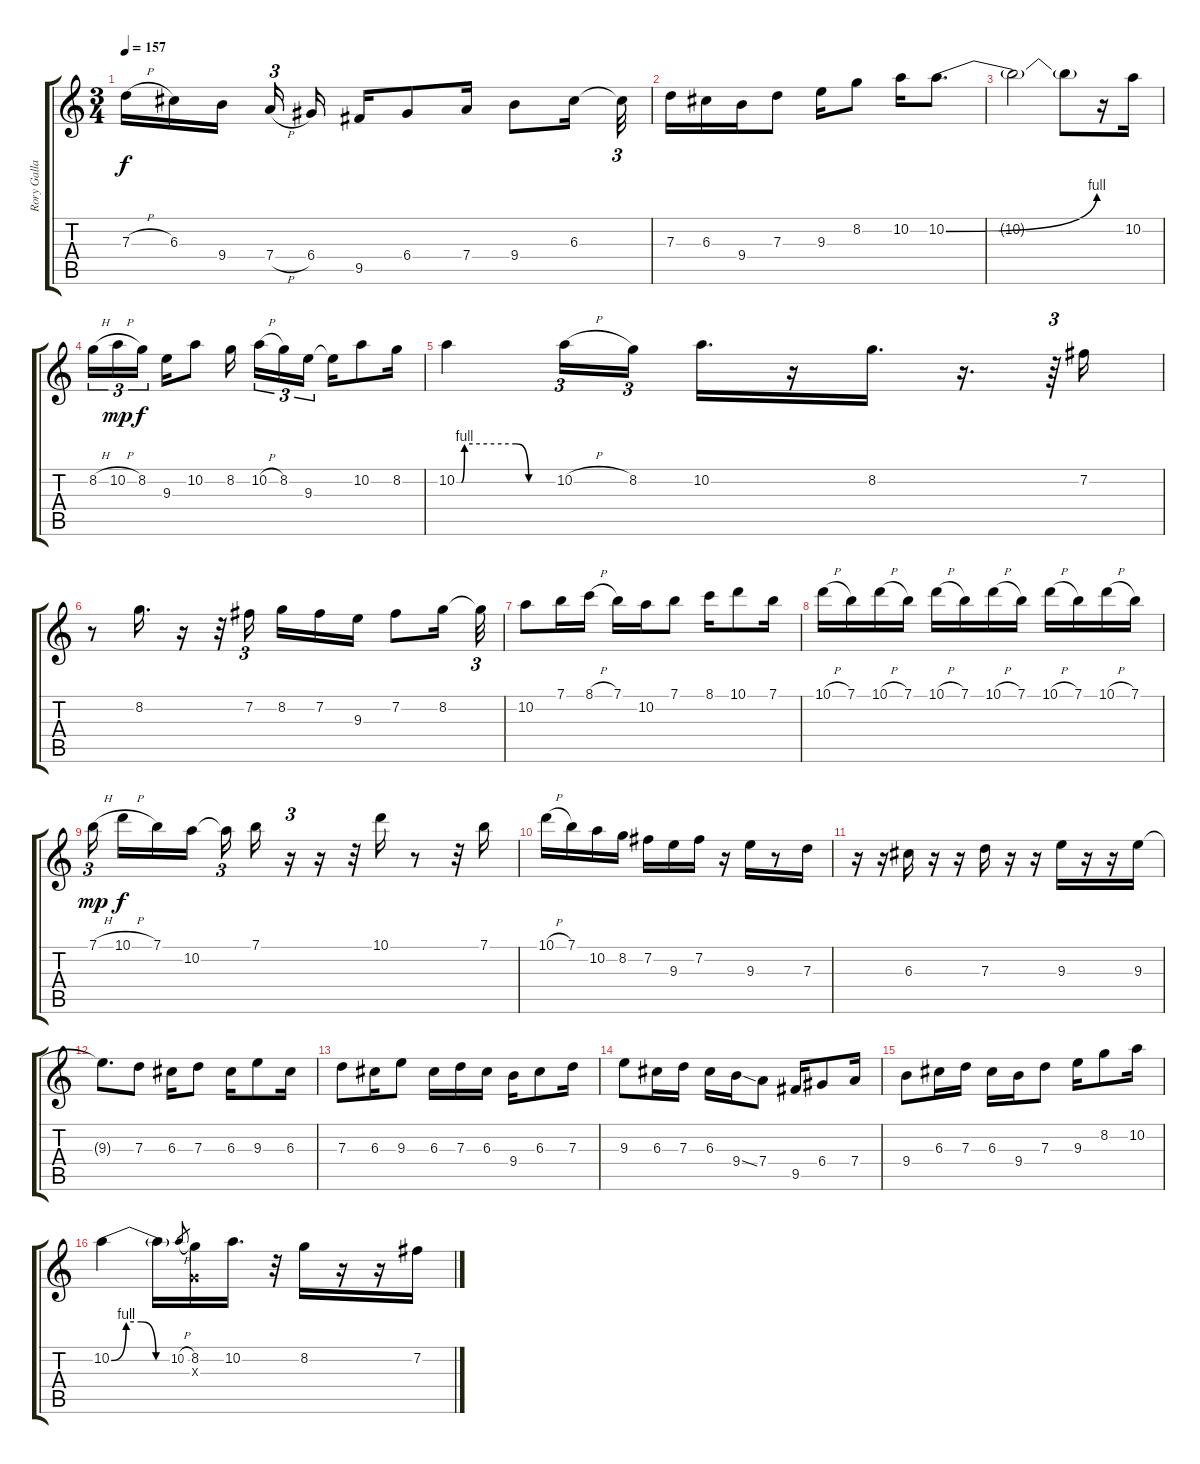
\track ("Rory Gallagher (For Sound)" "Rory Galla") {instrument electricguitarclean}
\staff {score tabs}
\tuning (E4 B3 G3 D3 A2 E2) {hide}
\ts (3 4)
\tempo 157
\clef g2
\ks c
7.3{h}.16{dy f} 6.3.16 9.4.16{beam splitsecondary} 7.4{h}.16{tu (3 2)} 6.4.16 9.5.16 6.4.8 7.4.16 9.4.8 6.3.16 6.3{t}.32{tu (3 2)} |
7.3.16 6.3.16 9.4.16 7.3.8 9.3.16 8.2.8 10.2.16 10.2{be (bend 0 0 60 4)}.8{d} |
10.2{t}.2 10.2{t}.8 r.16 10.2.16 |
8.2{h}.16{tu (3 2)} 10.2{h}.16{tu (3 2) dy mp} 8.2.16{tu (3 2) dy f beam splitsecondary} 9.3.16 10.2.8 8.2.16{beam splitsecondary} 10.2{h}.16{tu (3 2)} 8.2.16{tu (3 2)} 9.3.16{tu (3 2)} 9.3{t}.16 10.2.8 8.2.16 |
10.2{be (custom 0 0 3 0 5 4 37 4 45 0 60 0)}.4 10.2{h}.16{tu (3 2)} 8.2.16{tu (3 2) beam splitsecondary} 10.2.16{d} r.16 8.2.16{d} r.16{d} r.64{tu (3 2)} 7.2.16 |
r.8 8.2.16{d} r.16 r.32 7.2.16{tu (3 2) beam splitsecondary} 8.2.16 7.2.16 9.3.16 7.2.8 8.2.16 8.2{t}.32{tu (3 2)} |
10.2.8 7.1.16 8.1{h}.16 7.1.16 10.2.16 7.1.8 8.1.16 10.1.8 7.1.16 |
10.1{h}.16 7.1.16 10.1{h}.16 7.1.16 10.1{h}.16 7.1.16 10.1{h}.16 7.1.16 10.1{h}.16 7.1.16 10.1{h}.16 7.1.16 |
7.1{h}.16{tu (3 2) dy mp beam splitsecondary} 10.1{h}.16{dy f} 7.1.16 10.2.16{beam splitsecondary} 10.2{t}.16{tu (3 2)} 7.1.16 r.16{tu (3 2)} r.16 r.32 10.1.16 r.8 r.32 7.1.16 |
10.1{h}.16 7.1.16 10.2.16 8.2.16 7.2.16 9.3.16 7.2.16 r.16 9.3.16 r.8 7.3.16 |
r.16 r.16 6.3.16 r.16 r.16 7.3.16 r.16 r.16 9.3.16 r.16 r.16 9.3.16 |
9.3{t}.8{d} 7.3.8 6.3.16 7.3.8 6.3.16 9.3.8 6.3.16 |
7.3.8 6.3.16 9.3.8 6.3.16 7.3.16 6.3.16 9.4.16 6.3.8 7.3.16 |
9.3.8 6.3.16 7.3.16 6.3.16 9.4{ss}.16 7.4.8 9.5.16 6.4.8 7.4.16 |
9.4.8 6.3.16 7.3.16 6.3.16 9.4.16 7.3.8 9.3.16 8.2.8 10.2.16 |
10.2{be (custom 0 0 15 4 30 4 45 0 60 0)}.4 10.2{t}.16 10.2{h}.8{gr} (8.2 0.3{x}).16 10.2.16{d} r.32 8.2.16 r.16 r.16 7.2.16
